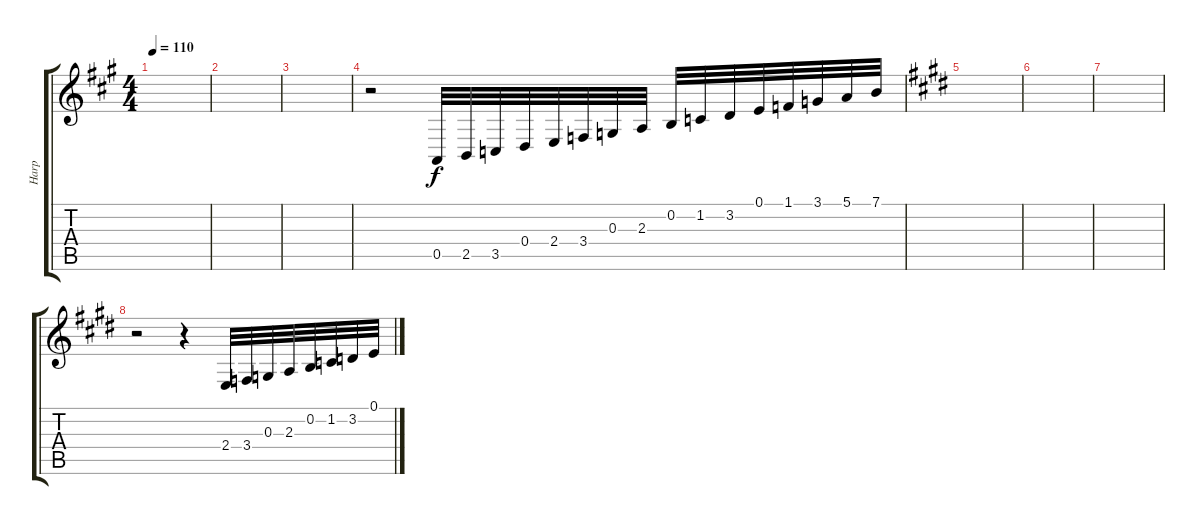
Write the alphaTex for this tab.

\track ("Harp" "Harp") {instrument orchestralharp}
\staff {score tabs}
\tuning (E4 B3 G3 D3 A2 E2) {hide}
\ts (4 4)
\tempo 110
\clef g2
\ks f#minor
|
|
|
r.2{volume 10} 0.5.32 2.5.32 3.5.32 0.4.32 2.4.32 3.4.32 0.3.32 2.3.32 0.2.32 1.2.32 3.2.32 0.1.32 1.1.32 3.1.32 5.1.32 7.1.32 |
\ks e
|
|
|
r.2 r.4 2.4.32 3.4.32 0.3.32 2.3.32 0.2.32 1.2.32 3.2.32 0.1.32
